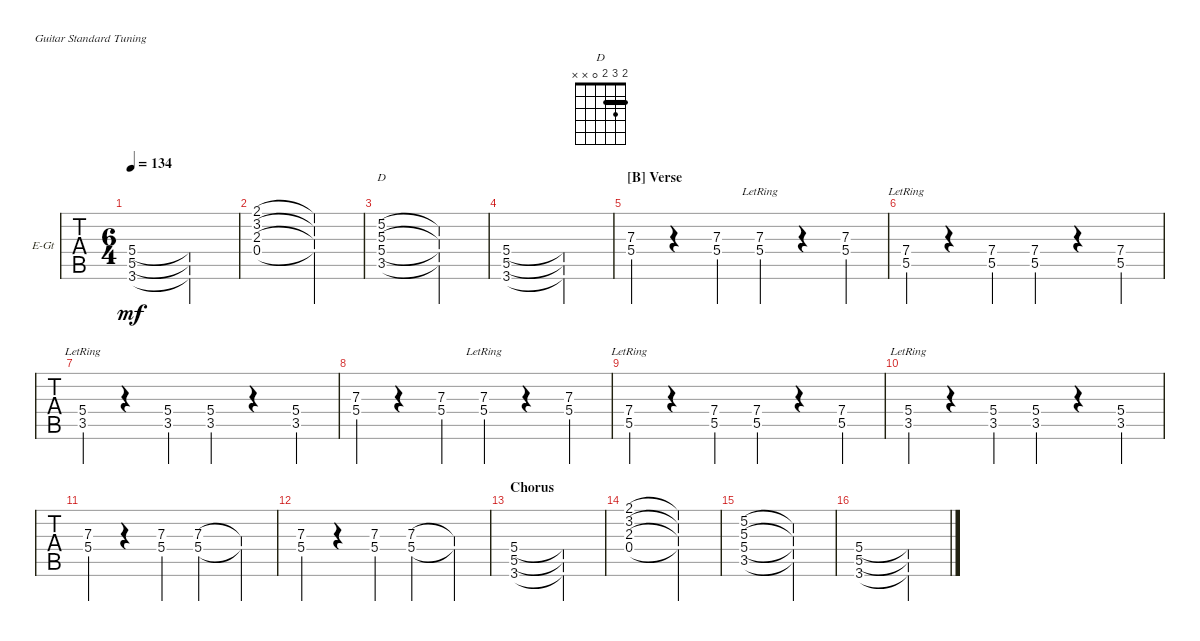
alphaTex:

\defaultSystemsLayout 4
\bracketExtendMode groupsimilarinstruments
\firstSystemTrackNameOrientation horizontal
\otherSystemsTrackNameOrientation horizontal
\track ("Electric Guitar 1" "E-Gt") {instrument electricguitarclean}
\staff {tabs}
\tuning (E4 B3 G3 D3 A2 E2)
\chord ("D" 2 3 2 0 x x) {barre 2}
\ts (6 4)
\tempo 134
\clef g2
\ks c
(3.6 5.5 5.4).1{dy mf} (3.6{t} 5.5{t} 5.4{t}).2 |
(0.4 2.3 3.2 2.1).1 (0.4{t} 2.3{t} 3.2{t} 2.1{t}).2 |
(3.5 5.4 5.3 5.2).1{ch "D"} (3.5{t} 5.4{t} 5.3{t} 5.2{t}).2 |
(3.6 5.5 5.4).1 (3.6{t} 5.5{t} 5.4{t}).2 |
\section ("B" "Verse")
(5.4 7.3).4 r.4 (5.4{st} 7.3{st}).4 (5.4{lr} 7.3{lr}).4 r.4 (5.4{st} 7.3{st}).4 |
(7.4{lr} 5.5{lr}).4 r.4 (7.4{st} 5.5{st}).4 (7.4 5.5).4 r.4 (7.4{st} 5.5{st}).4 |
(5.4{lr} 3.5{lr}).4 r.4 (5.4{st} 3.5{st}).4 (5.4 3.5).4 r.4 (5.4{st} 3.5{st}).4 |
(5.4 7.3).4 r.4 (5.4{st} 7.3{st}).4 (5.4{lr} 7.3{lr}).4 r.4 (5.4{st} 7.3{st}).4 |
(7.4{lr} 5.5{lr}).4 r.4 (7.4{st} 5.5{st}).4 (7.4 5.5).4 r.4 (7.4{st} 5.5{st}).4 |
(5.4{lr} 3.5{lr}).4 r.4 (5.4{st} 3.5{st}).4 (5.4 3.5).4 r.4 (5.4{st} 3.5{st}).4 |
(5.4 7.3).4 r.4 (5.4{st} 7.3{st}).4 (5.4 7.3).2 (5.4{t} 7.3{t}).4 |
(5.4 7.3).4 r.4 (5.4{st} 7.3{st}).4 (5.4 7.3).2 (5.4{t} 7.3{t}).4 |
\section ("" "Chorus")
(3.6 5.5 5.4).1 (3.6{t} 5.5{t} 5.4{t}).2 |
(0.4 2.3 3.2 2.1).1 (0.4{t} 2.3{t} 3.2{t} 2.1{t}).2 |
(3.5 5.4 5.3 5.2).1 (3.5{t} 5.4{t} 5.3{t} 5.2{t}).2 |
(3.6 5.5 5.4).1 (3.6{t} 5.5{t} 5.4{t}).2
